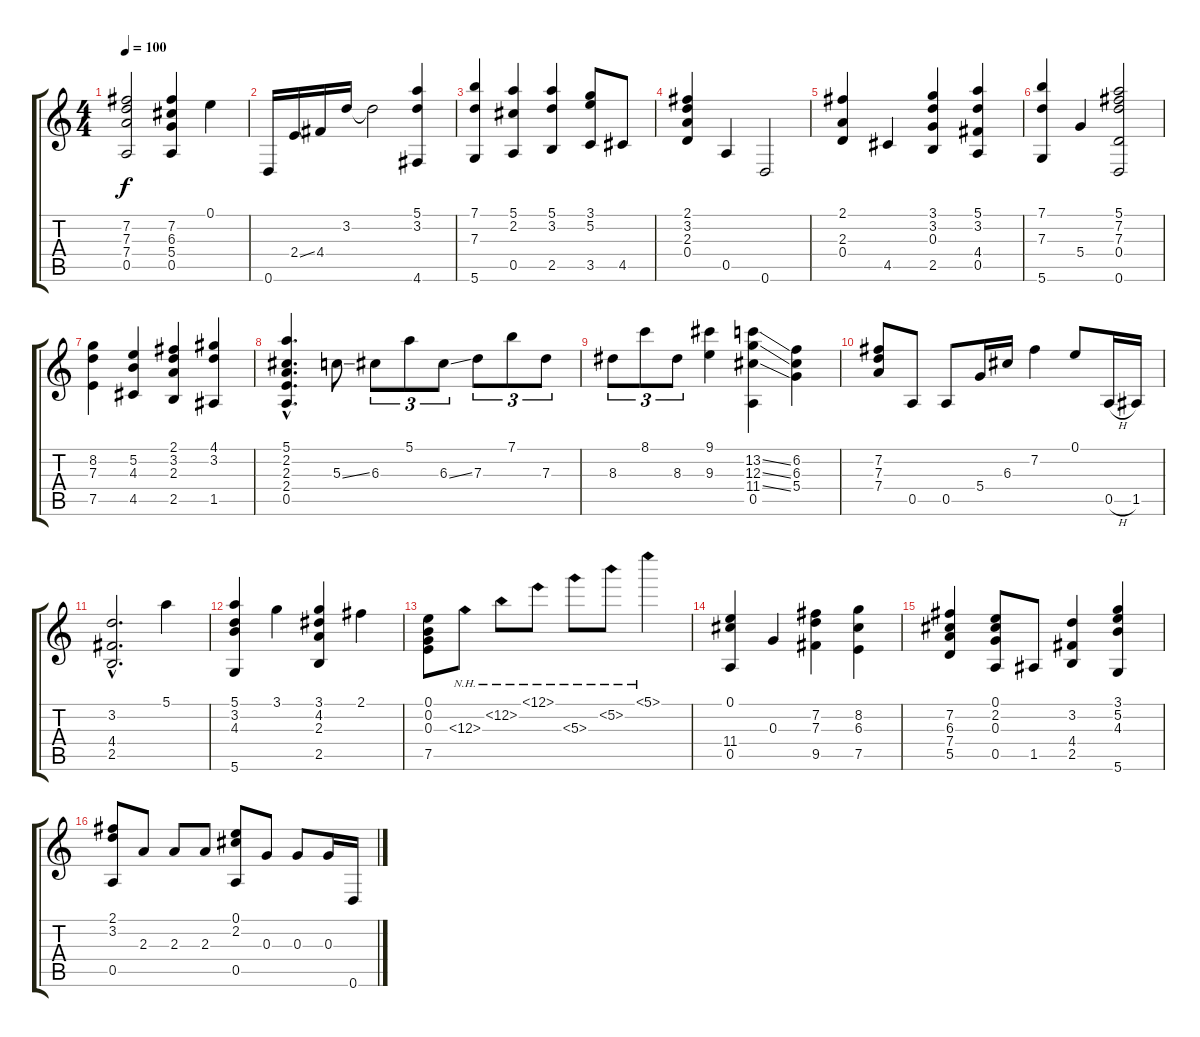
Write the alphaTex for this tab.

\track "" {instrument acousticguitarnylon}
\staff {score tabs}
\tuning (E4 B3 G3 D3 A2 D2) {hide}
\ts (4 4)
\tempo 100
\clef g2
\ks c
(7.2 7.3 7.4 0.5).2{dy f instrument acousticguitarnylon} (7.2 6.3 5.4 0.5).4 0.1.4 |
0.6.16 2.4{ss}.16 4.4.16 3.2.16 3.2{t}.2 (5.1 3.2 4.6).4 |
(7.1 7.3 5.6).4 (5.1 2.2 0.5).4 (5.1 3.2 2.5).4 (3.1 5.2 3.5).8 4.5.8 |
(2.1 3.2 2.3 0.4).4 0.5.4 0.6.2 |
(2.1 2.3 0.4).4 4.5.4 (3.1 3.2 0.3 2.5).4 (5.1 3.2 4.4 0.5).4 |
(7.1 7.3 5.6).4 5.4.4 (5.1 7.2 7.3 0.4 0.6).2 |
(8.2 7.3 7.5).4 (5.2 4.3 4.5).4 (2.1 3.2 2.3 2.5).4 (4.1 3.2 1.5).4 |
(5.1{hac} 2.2{hac} 2.3{hac} 2.4{hac} 0.5{hac}).4{d} 5.3{ss}.8 6.3.8{tu (3 2)} 5.1.8{tu (3 2)} 6.3{ss}.8{tu (3 2)} 7.3.8{tu (3 2)} 7.1.8{tu (3 2)} 7.3.8{tu (3 2)} |
8.3.8{tu (3 2)} 8.1.8{tu (3 2)} 8.3.8{tu (3 2)} (9.1 9.3).4 (13.2{ss} 12.3{ss} 11.4{ss} 0.5).4 (6.2 6.3 5.4).4 |
(7.2 7.3 7.4).8 0.5.8 0.5.8 5.4.16 6.3.16 7.2.4 0.1.8 0.5{h}.16 1.5.16 |
(3.2{hac} 4.4{hac} 2.5{hac}).2{d} 5.1.4 |
(5.1 3.2 4.3 5.6).4 3.1.4 (3.1 4.2 2.3 2.5).4 2.1.4 |
(0.1 0.2 0.3 7.5).8 12.3{nh}.8 12.2{nh}.8 12.1{nh}.8 5.3{nh}.8 5.2{nh}.8 5.1{nh}.4 |
(0.1 11.4 0.5).4 0.3.4 (7.2 7.3 9.5).4 (8.2 6.3 7.5).4 |
(7.2 6.3 7.4 5.5).4 (0.1 2.2 0.3 0.5).8 1.5.8 (3.2 4.4 2.5).4 (3.1 5.2 4.3 5.6).4 |
(2.1 3.2 0.5).8 2.3.8 2.3.8 2.3.8 (0.1 2.2 0.5).8 0.3.8 0.3.8 0.3.16 0.6.16
